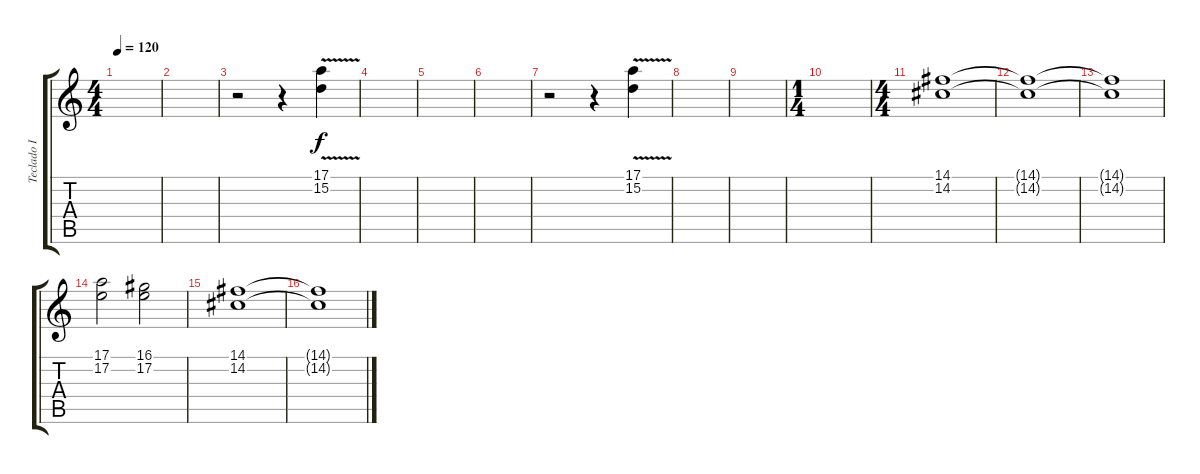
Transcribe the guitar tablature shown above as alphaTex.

\track ("Teclado I" "Teclado I") {instrument stringensemble1}
\staff {score tabs}
\tuning (E4 B3 G3 D3 A2 E2) {hide}
\ts (4 4)
\tempo 120
\clef g2
\ks c
|
|
r.2 r.4 (17.1{v} 15.2{v}).4 |
|
|
|
r.2 r.4 (17.1{v} 15.2{v}).4 |
|
|
\ts (1 4)
|
\ts (4 4)
(14.1 14.2).1{volume 9} |
(14.1{t} 14.2{t}).1 |
(14.1{t} 14.2{t}).1 |
(17.1 17.2).2 (16.1 17.2).2 |
(14.1 14.2).1 |
(14.1{t} 14.2{t}).1
